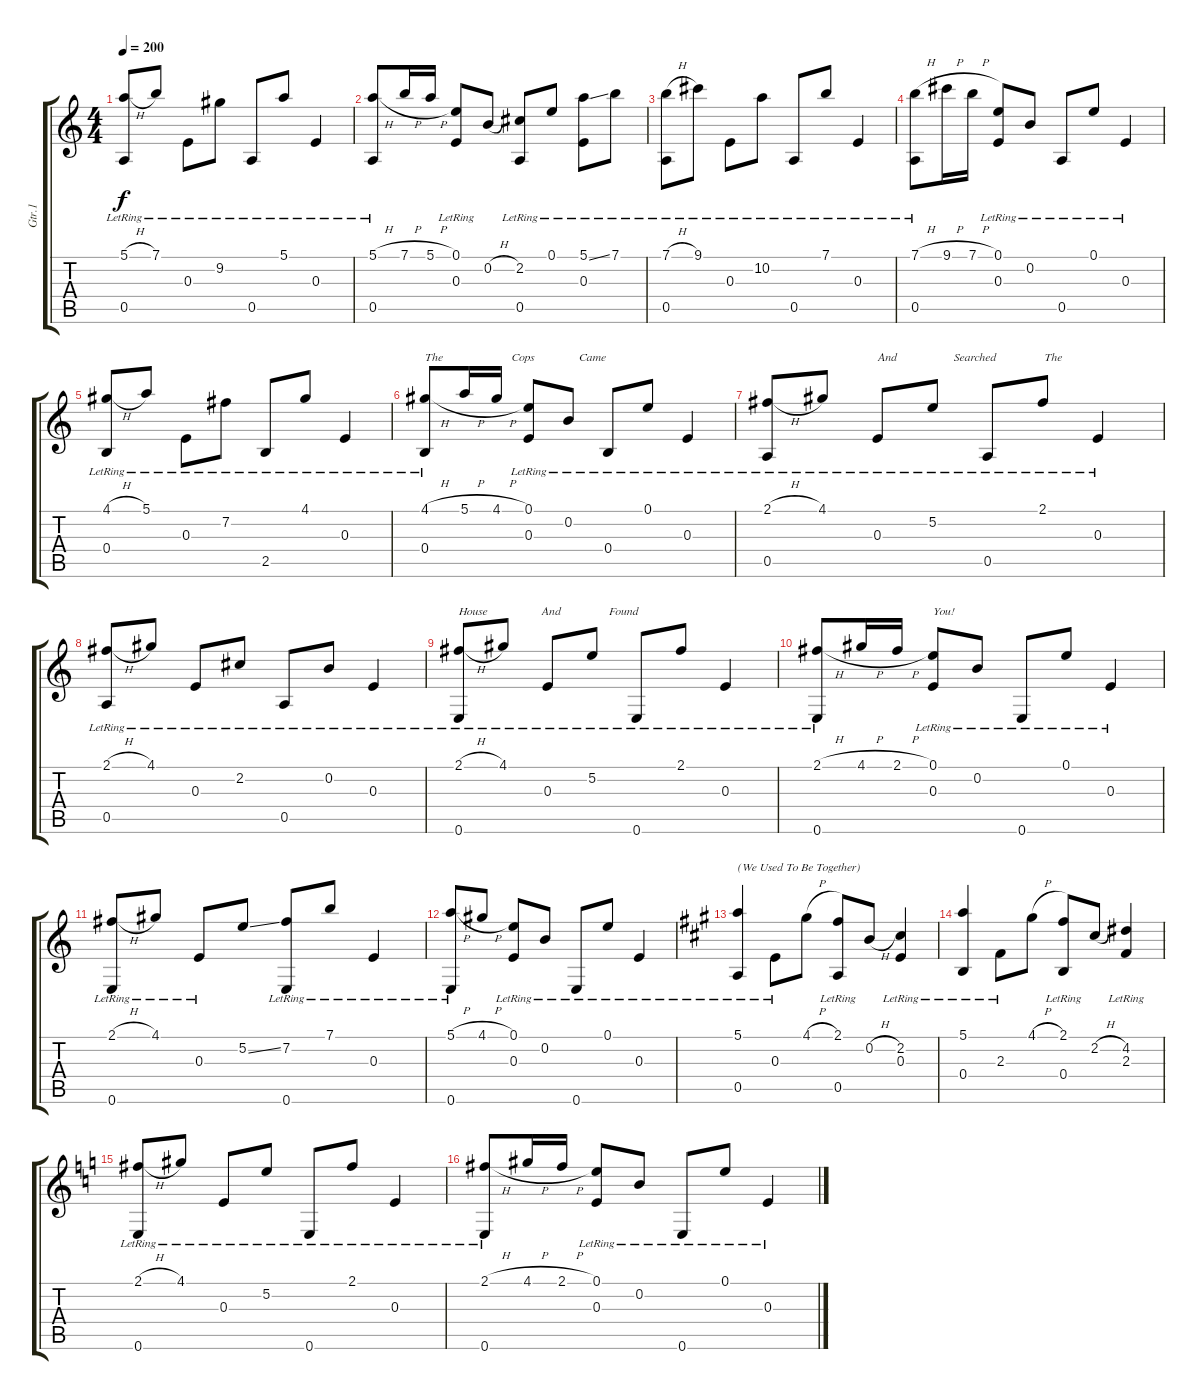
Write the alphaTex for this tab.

\track ("Gtr.1" "Gtr.1") {instrument acousticguitarsteel}
\staff {score tabs}
\tuning (E4 B3 E3 B2 A2 E2) {hide}
\ts (4 4)
\tempo 200
\clef g2
\ks c
(5.1{h} 0.5{lr}).8{dy f} 7.1{lr}.8 0.3{lr}.8 9.2{lr}.8 0.5{lr}.8 5.1{lr}.8 0.3{lr}.4 |
(5.1{h} 0.5{lr}).8 7.1{h}.16 5.1{h}.16 (0.1{lr} 0.3{lr}).8 0.2{h}.8 (2.2{lr} 0.5{lr}).8 0.1{lr}.8 (5.1{ss} 0.3{lr}).8 7.1{lr}.8 |
(7.1{h} 0.5{lr}).8 9.1{lr}.8 0.3{lr}.8 10.2{lr}.8 0.5{lr}.8 7.1{lr}.8 0.3{lr}.4 |
(7.1{h} 0.5{lr}).8 9.1{h}.16 7.1{h}.16 (0.1{lr} 0.3{lr}).8 0.2{lr}.8 0.5{lr}.8 0.1{lr}.8 0.3{lr}.4 |
(4.1{h} 0.4{lr}).8 5.1{lr}.8 0.3{lr}.8 7.2{lr}.8 2.5{lr}.8 4.1{lr}.8 0.3{lr}.4 |
(4.1{h} 0.4{lr}).8{txt "The                       Cops               Came"} 5.1{h}.16 4.1{h}.16 (0.1{lr} 0.3{lr}).8 0.2{lr}.8 0.4{lr}.8 0.1{lr}.8 0.3{lr}.4 |
(2.1{h} 0.5{lr}).8 4.1{lr}.8 0.3{lr}.8{txt "And                   Searched                The"} 5.2{lr}.8 0.5{lr}.8 2.1{lr}.8 0.3{lr}.4 |
(2.1{h} 0.5{lr}).8 4.1{lr}.8 0.3{lr}.8 2.2{lr}.8 0.5{lr}.8 0.2{lr}.8 0.3{lr}.4 |
(2.1{h} 0.6{lr}).8{txt "House                  And                Found"} 4.1{lr}.8 0.3{lr}.8 5.2{lr}.8 0.6{lr}.8 2.1{lr}.8 0.3{lr}.4 |
(2.1{h} 0.6{lr}).8 4.1{h}.16 2.1{h}.16 (0.1{lr} 0.3{lr}).8{txt "You!"} 0.2{lr}.8 0.6{lr}.8 0.1{lr}.8 0.3{lr}.4 |
(2.1{h} 0.6{lr}).8 4.1{lr}.8 0.3{lr}.8 5.2{ss}.8 (7.2{lr} 0.6{lr}).8 7.1{lr}.8 0.3{lr}.4 |
(5.1{h} 0.6{lr}).8 4.1{h}.8 (0.1{lr} 0.3{lr}).8 0.2{lr}.8 0.6{lr}.8 0.1{lr}.8 0.3{lr}.4 |
\ks a
(5.1{lr} 0.5{lr}).4{txt "(We Used To Be Together)"} 0.3{lr}.8 4.1{h}.8 (2.1{lr} 0.5{lr}).8 0.2{h}.8 (2.2{lr} 0.3{lr}).4 |
(5.1{lr} 0.4{lr}).4 2.3{lr}.8 4.1{h}.8 (2.1{lr} 0.4{lr}).8 2.2{h}.8 (4.2{lr} 2.3{lr}).4 |
\ks c
(2.1{h} 0.6{lr}).8 4.1{lr}.8 0.3{lr}.8 5.2{lr}.8 0.6{lr}.8 2.1{lr}.8 0.3{lr}.4 |
(2.1{h} 0.6{lr}).8 4.1{h}.16 2.1{h}.16 (0.1{lr} 0.3{lr}).8 0.2{lr}.8 0.6{lr}.8 0.1{lr}.8 0.3{lr}.4
